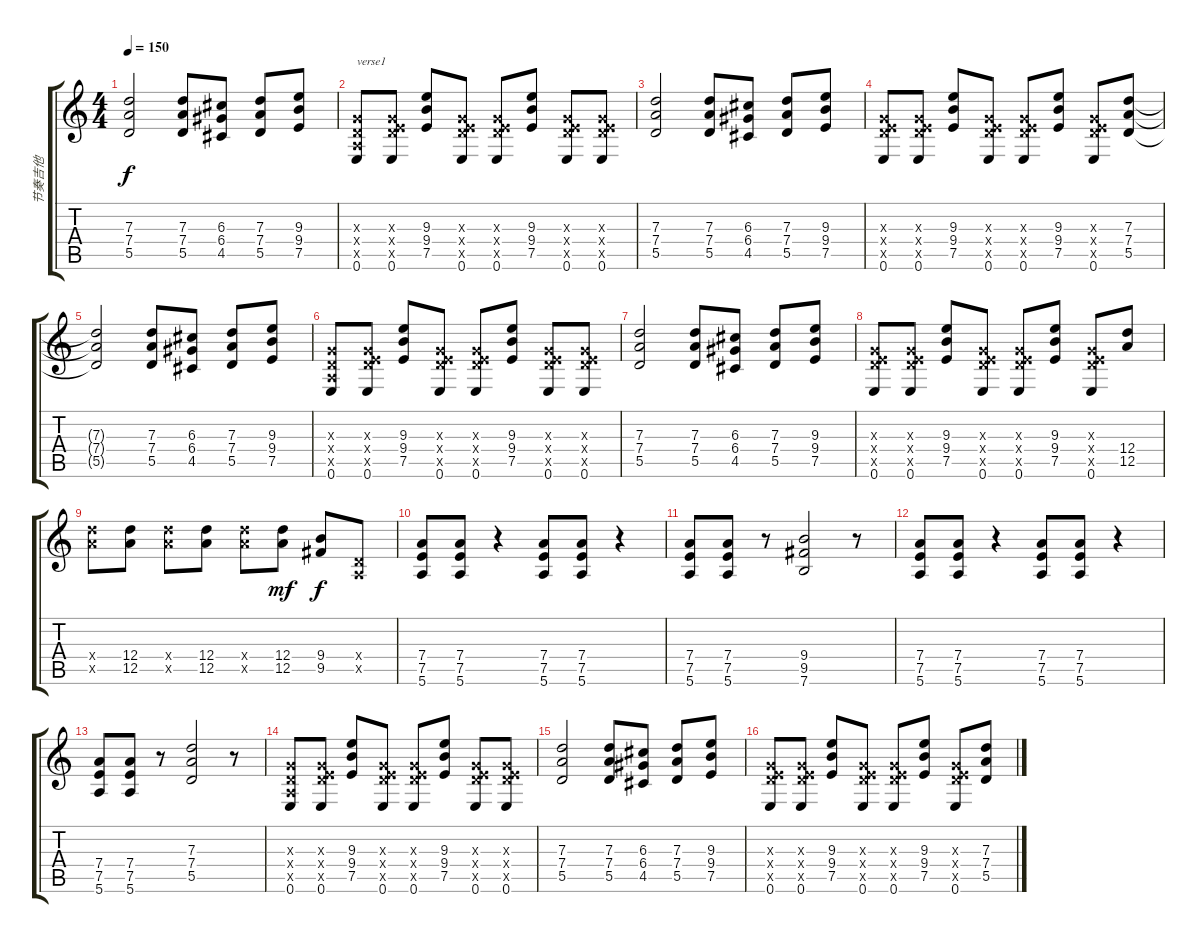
\track ("节奏吉他" "节奏吉他") {instrument distortionguitar}
\staff {score tabs}
\tuning (E4 B3 G3 D3 A2 E2) {hide}
\ts (4 4)
\tempo 150
\clef g2
\ks c
(7.3{t} 7.4{t} 5.5{t}).2{dy f} (7.3 7.4 5.5).8 (6.3 6.4 4.5).8 (7.3 7.4 5.5).8 (9.3 9.4 7.5).8 |
(0.3{x} 0.4{x} 0.5{x} 0.6).8{txt "verse1"} (0.3{x} 0.4{x} 7.5{x} 0.6).8 (9.3 9.4 7.5).8 (0.3{x} 0.4{x} 7.5{x} 0.6).8 (0.3{x} 0.4{x} 7.5{x} 0.6).8 (9.3 9.4 7.5).8 (0.3{x} 0.4{x} 7.5{x} 0.6).8 (0.3{x} 0.4{x} 7.5{x} 0.6).8 |
(7.3 7.4 5.5).2 (7.3 7.4 5.5).8 (6.3 6.4 4.5).8 (7.3 7.4 5.5).8 (9.3 9.4 7.5).8 |
(0.3{x} 0.4{x} 7.5{x} 0.6).8 (0.3{x} 0.4{x} 7.5{x} 0.6).8 (9.3 9.4 7.5).8 (0.3{x} 0.4{x} 7.5{x} 0.6).8 (0.3{x} 0.4{x} 7.5{x} 0.6).8 (9.3 9.4 7.5).8 (0.3{x} 0.4{x} 7.5{x} 0.6).8 (7.3 7.4 5.5).8 |
(7.3{t} 7.4{t} 5.5{t}).2 (7.3 7.4 5.5).8 (6.3 6.4 4.5).8 (7.3 7.4 5.5).8 (9.3 9.4 7.5).8 |
(0.3{x} 0.4{x} 0.5{x} 0.6).8 (0.3{x} 0.4{x} 7.5{x} 0.6).8 (9.3 9.4 7.5).8 (0.3{x} 0.4{x} 7.5{x} 0.6).8 (0.3{x} 0.4{x} 7.5{x} 0.6).8 (9.3 9.4 7.5).8 (0.3{x} 0.4{x} 7.5{x} 0.6).8 (0.3{x} 0.4{x} 7.5{x} 0.6).8 |
(7.3 7.4 5.5).2 (7.3 7.4 5.5).8 (6.3 6.4 4.5).8 (7.3 7.4 5.5).8 (9.3 9.4 7.5).8 |
(0.3{x} 0.4{x} 7.5{x} 0.6).8 (0.3{x} 0.4{x} 7.5{x} 0.6).8 (9.3 9.4 7.5).8 (0.3{x} 0.4{x} 7.5{x} 0.6).8 (0.3{x} 0.4{x} 7.5{x} 0.6).8 (9.3 9.4 7.5).8 (0.3{x} 0.4{x} 7.5{x} 0.6).8 (12.4 12.5).8 |
(12.4{x} 12.5{x}).8 (12.4 12.5).8 (12.4{x} 12.5{x}).8 (12.4 12.5).8 (12.4{x} 12.5{x}).8 (12.4 12.5).8{dy mf} (9.4 9.5).8{dy f} (0.4{x} 0.5{x}).8 |
(7.4 7.5 5.6).8 (7.4 7.5 5.6).8 r.4 (7.4 7.5 5.6).8 (7.4 7.5 5.6).8 r.4 |
(7.4 7.5 5.6).8 (7.4 7.5 5.6).8 r.8 (9.4 9.5 7.6).2 r.8 |
(7.4 7.5 5.6).8 (7.4 7.5 5.6).8 r.4 (7.4 7.5 5.6).8 (7.4 7.5 5.6).8 r.4 |
(7.4 7.5 5.6).8 (7.4 7.5 5.6).8 r.8 (7.3 7.4 5.5).2 r.8 |
(0.3{x} 0.4{x} 0.5{x} 0.6).8 (0.3{x} 0.4{x} 7.5{x} 0.6).8 (9.3 9.4 7.5).8 (0.3{x} 0.4{x} 7.5{x} 0.6).8 (0.3{x} 0.4{x} 7.5{x} 0.6).8 (9.3 9.4 7.5).8 (0.3{x} 0.4{x} 7.5{x} 0.6).8 (0.3{x} 0.4{x} 7.5{x} 0.6).8 |
(7.3 7.4 5.5).2 (7.3 7.4 5.5).8 (6.3 6.4 4.5).8 (7.3 7.4 5.5).8 (9.3 9.4 7.5).8 |
(0.3{x} 0.4{x} 7.5{x} 0.6).8 (0.3{x} 0.4{x} 7.5{x} 0.6).8 (9.3 9.4 7.5).8 (0.3{x} 0.4{x} 7.5{x} 0.6).8 (0.3{x} 0.4{x} 7.5{x} 0.6).8 (9.3 9.4 7.5).8 (0.3{x} 0.4{x} 7.5{x} 0.6).8 (7.3 7.4 5.5).8
